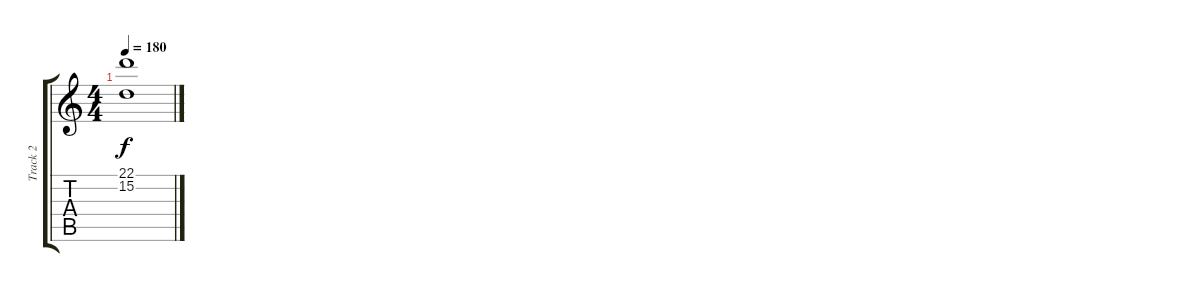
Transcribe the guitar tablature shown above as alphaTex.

\track ("Track 2" "Track 2") {instrument pad8sweep}
\staff {score tabs}
\tuning (E4 B3 G3 D3 A2 E2) {hide}
\ts (4 4)
\tempo 180
\clef g2
\ks c
(22.1{t} 15.2).1{dy f}
